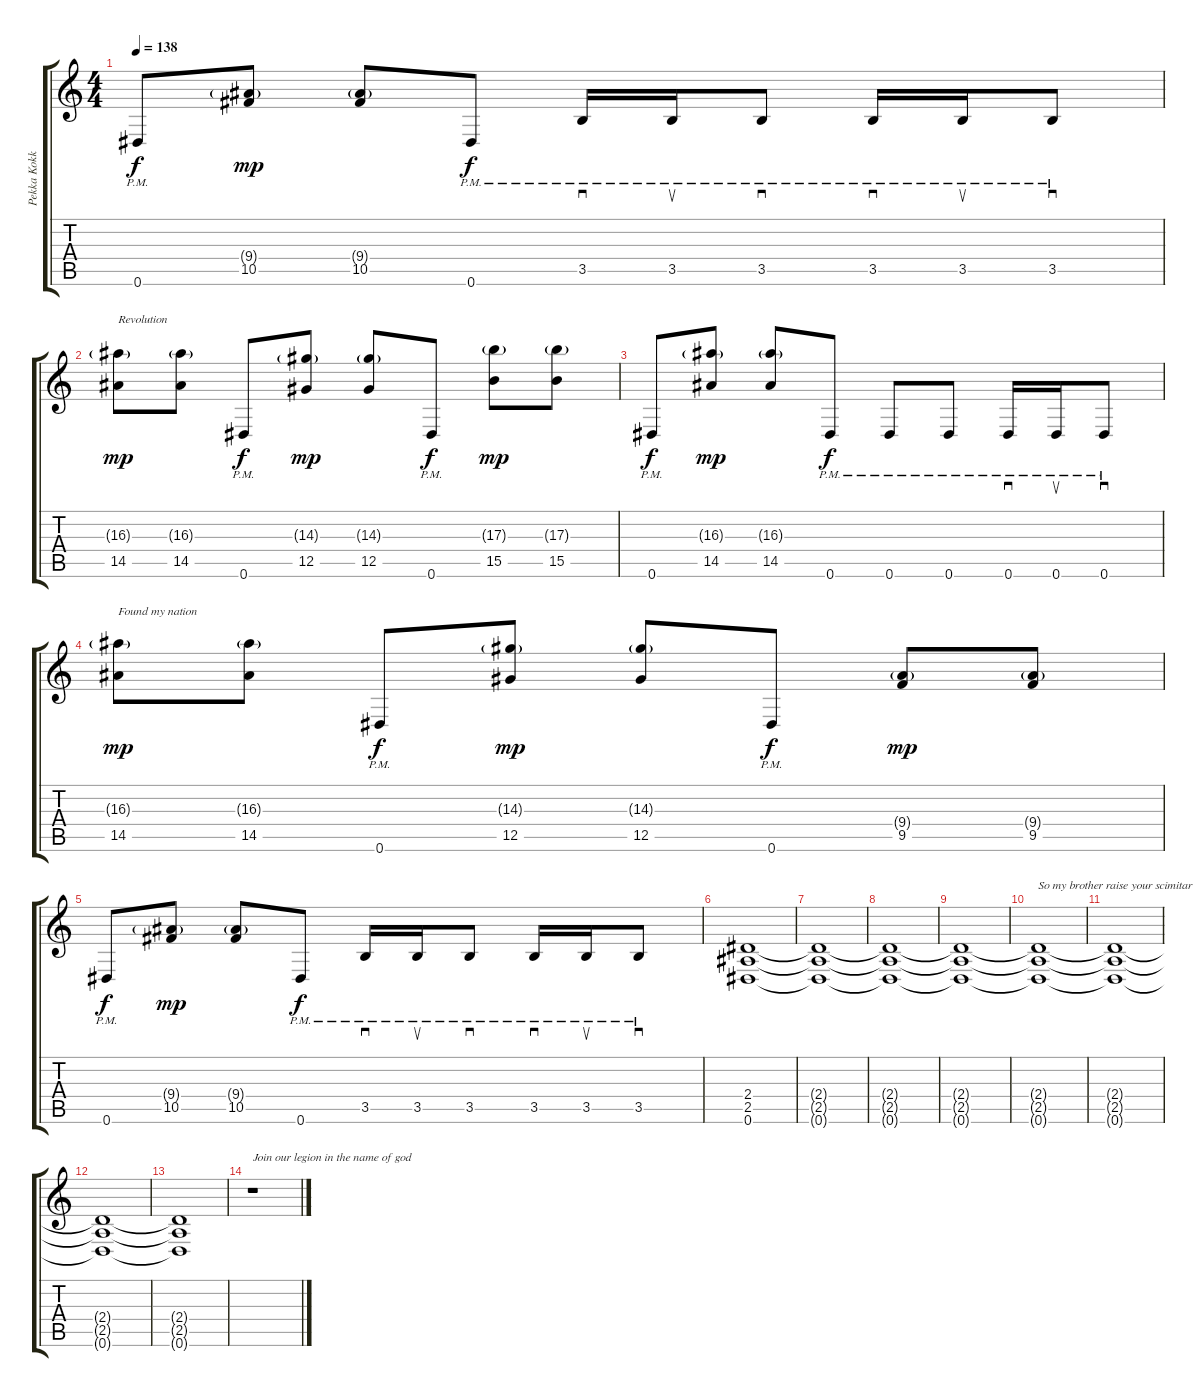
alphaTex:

\track ("Pekka Kokko" "Pekka Kokk") {instrument distortionguitar}
\staff {score tabs}
\tuning (Eb4 Bb3 Gb3 Db3 Ab2 Eb2) {hide}
\ts (4 4)
\tempo 138
\clef g2
\ks c
0.6{pm}.8{dy f} (9.4{g} 10.5).8{dy mp} (9.4{g} 10.5).8 0.6{pm}.8{dy f} 3.5{pm}.16{sd} 3.5{pm}.16{su} 3.5{pm}.8{sd} 3.5{pm}.16{sd} 3.5{pm}.16{su} 3.5{pm}.8{sd} |
(16.3{g} 14.5).8{txt "Revolution" dy mp} (16.3{g} 14.5).8 0.6{pm}.8{dy f} (14.3{g} 12.5).8{dy mp} (14.3{g} 12.5).8 0.6{pm}.8{dy f} (17.3{g} 15.5).8{dy mp} (17.3{g} 15.5).8 |
0.6{pm}.8{dy f} (16.3{g} 14.5).8{dy mp} (16.3{g} 14.5).8 0.6{pm}.8{dy f} 0.6{pm}.8 0.6{pm}.8 0.6{pm}.16{sd} 0.6{pm}.16{su} 0.6{pm}.8{sd} |
(16.3{g} 14.5).8{txt "Found my nation" dy mp} (16.3{g} 14.5).8 0.6{pm}.8{dy f} (14.3{g} 12.5).8{dy mp} (14.3{g} 12.5).8 0.6{pm}.8{dy f} (9.4{g} 9.5).8{dy mp} (9.4{g} 9.5).8 |
0.6{pm}.8{dy f} (9.4{g} 10.5).8{dy mp} (9.4{g} 10.5).8 0.6{pm}.8{dy f} 3.5{pm}.16{sd} 3.5{pm}.16{su} 3.5{pm}.8{sd} 3.5{pm}.16{sd} 3.5{pm}.16{su} 3.5{pm}.8{sd} |
(2.4 2.5 0.6).1{volume 7} |
(2.4{t} 2.5{t} 0.6{t}).1 |
(2.4{t} 2.5{t} 0.6{t}).1 |
(2.4{t} 2.5{t} 0.6{t}).1 |
(2.4{t} 2.5{t} 0.6{t}).1{txt "So my brother raise your scimitar" volume 0} |
(2.4{t} 2.5{t} 0.6{t}).1 |
(2.4{t} 2.5{t} 0.6{t}).1 |
(2.4{t} 2.5{t} 0.6{t}).1 |
r.1{txt "Join our legion in the name of god"}
